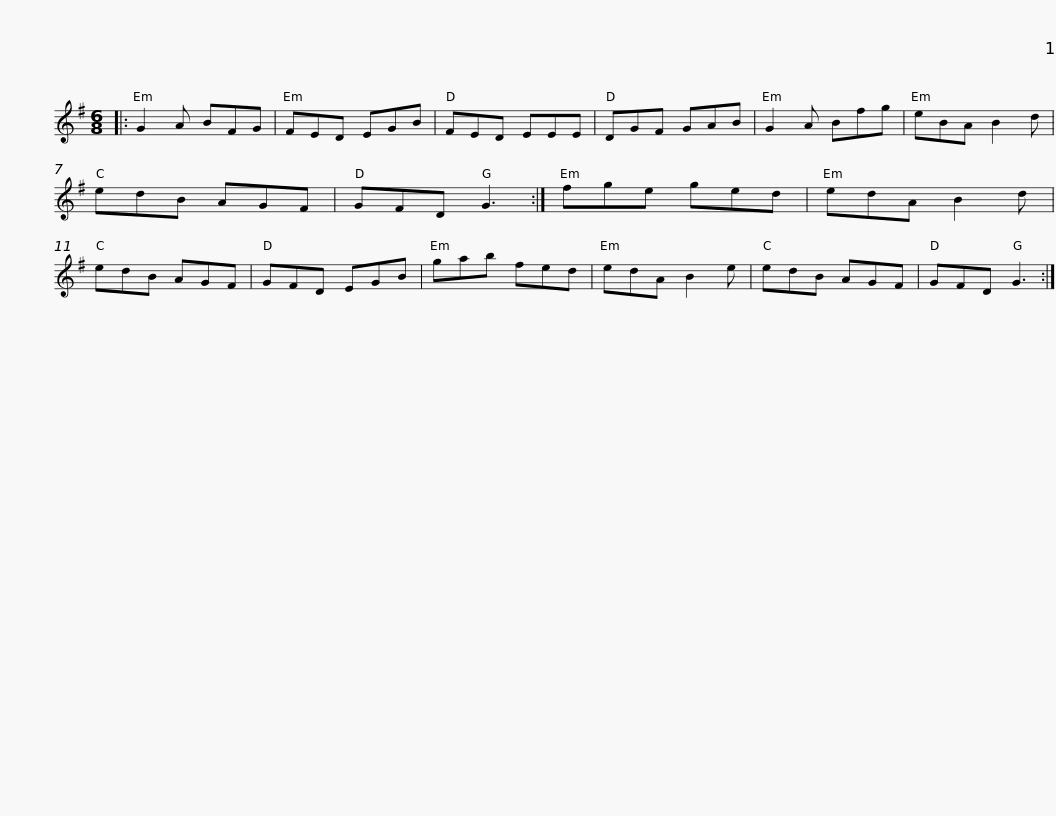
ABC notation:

X:1
L:1/8
M:6/8
I:linebreak $
K:G
V:1 treble
V:1
|: G2 A BFG | FED EGB | FED EEE | DGF GAB | G2 A Bfg | %5
 eBA B2 d | edB AGF |$ GFD G3 :| fge ged | edA B2 d | %10
 edB AGF | GFD EGB | gab fed | edA B2 e |$ edB AGF | %15
 GFD G3 :| %16
